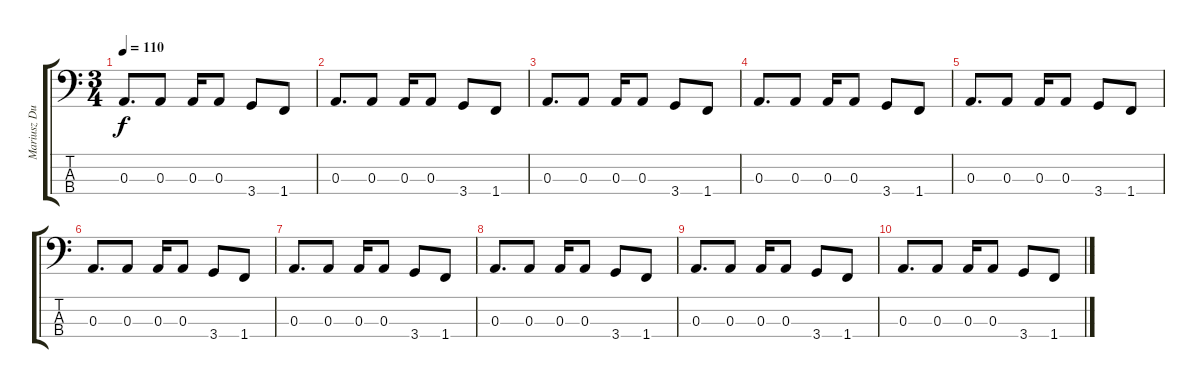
\track ("Mariusz Duda" "Mariusz Du") {instrument electricbassfinger}
\staff {score tabs}
\tuning (G2 D2 A1 E1) {hide}
\ts (3 4)
\tempo 110
\clef f4
\ks c
0.3.8{d dy f} 0.3.8 0.3.16 0.3.8 3.4.8 1.4.8 |
0.3.8{d} 0.3.8 0.3.16 0.3.8 3.4.8 1.4.8 |
0.3.8{d} 0.3.8 0.3.16 0.3.8 3.4.8 1.4.8 |
0.3.8{d} 0.3.8 0.3.16 0.3.8 3.4.8 1.4.8 |
0.3.8{d} 0.3.8 0.3.16 0.3.8 3.4.8 1.4.8 |
0.3.8{d} 0.3.8 0.3.16 0.3.8 3.4.8 1.4.8 |
0.3.8{d} 0.3.8 0.3.16 0.3.8 3.4.8 1.4.8 |
0.3.8{d} 0.3.8 0.3.16 0.3.8 3.4.8 1.4.8 |
0.3.8{d} 0.3.8 0.3.16 0.3.8 3.4.8 1.4.8 |
0.3.8{d} 0.3.8 0.3.16 0.3.8 3.4.8 1.4.8
